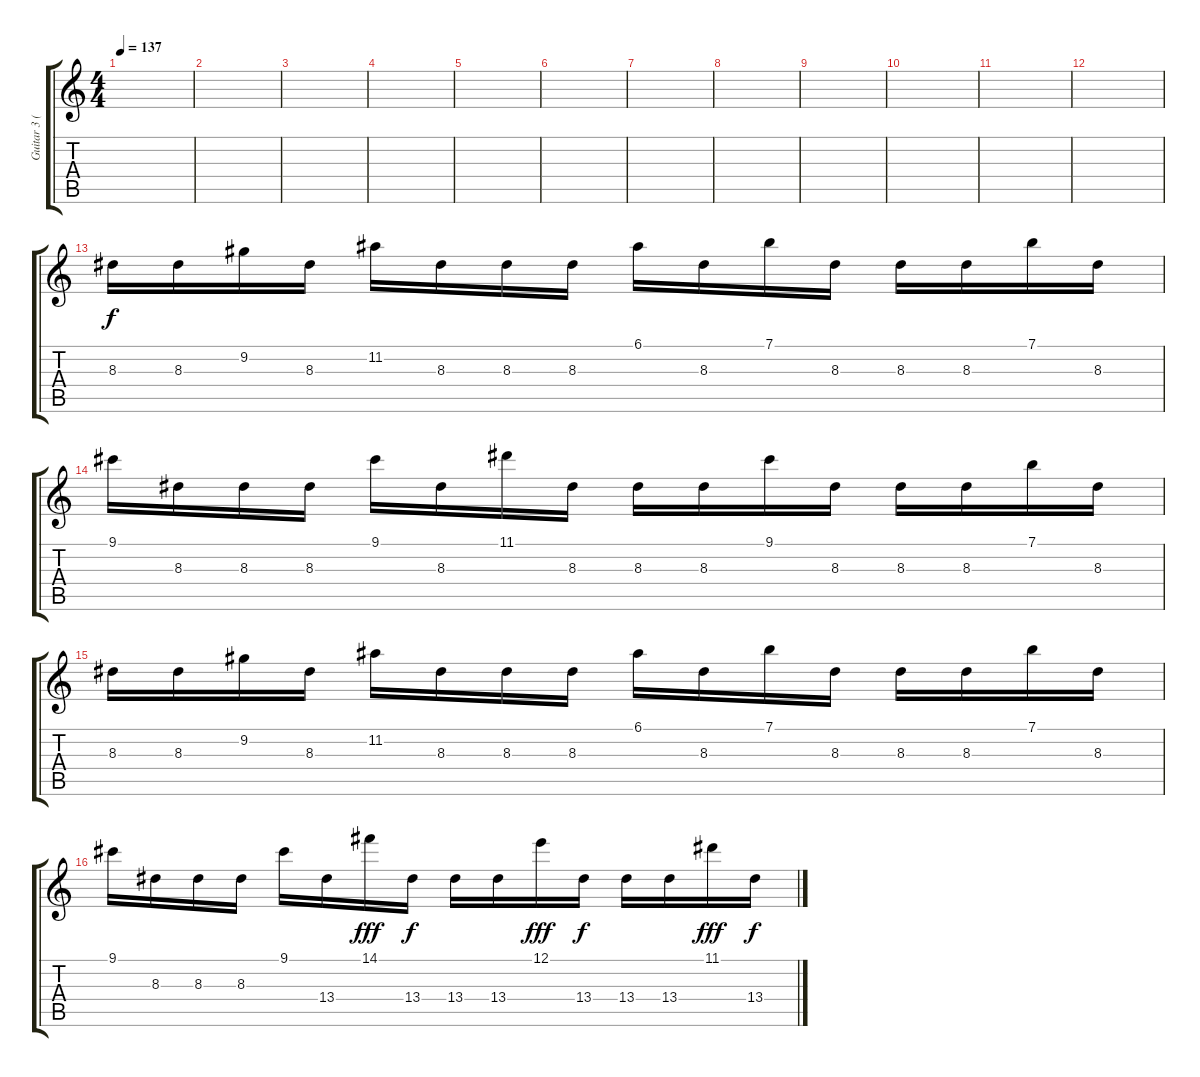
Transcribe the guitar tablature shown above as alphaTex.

\track ("Guitar 3 (Solo)" "Guitar 3 (") {instrument overdrivenguitar}
\staff {score tabs}
\tuning (E4 B3 G3 D3 A2 E2) {hide}
\ts (4 4)
\tempo 137
\clef g2
\ks c
|
|
|
|
|
|
|
|
|
|
|
|
8.3.16{dy f} 8.3.16 9.2.16 8.3.16 11.2.16 8.3.16 8.3.16 8.3.16 6.1.16 8.3.16 7.1.16 8.3.16 8.3.16 8.3.16 7.1.16 8.3.16 |
9.1.16 8.3.16 8.3.16 8.3.16 9.1.16 8.3.16 11.1.16 8.3.16 8.3.16 8.3.16 9.1.16 8.3.16 8.3.16 8.3.16 7.1.16 8.3.16 |
8.3.16 8.3.16 9.2.16 8.3.16 11.2.16 8.3.16 8.3.16 8.3.16 6.1.16 8.3.16 7.1.16 8.3.16 8.3.16 8.3.16 7.1.16 8.3.16 |
9.1.16 8.3.16 8.3.16 8.3.16 9.1.16 13.4.16 14.1.16{dy fff} 13.4.16{dy f} 13.4.16 13.4.16 12.1.16{dy fff} 13.4.16{dy f} 13.4.16 13.4.16 11.1.16{dy fff} 13.4.16{dy f}
